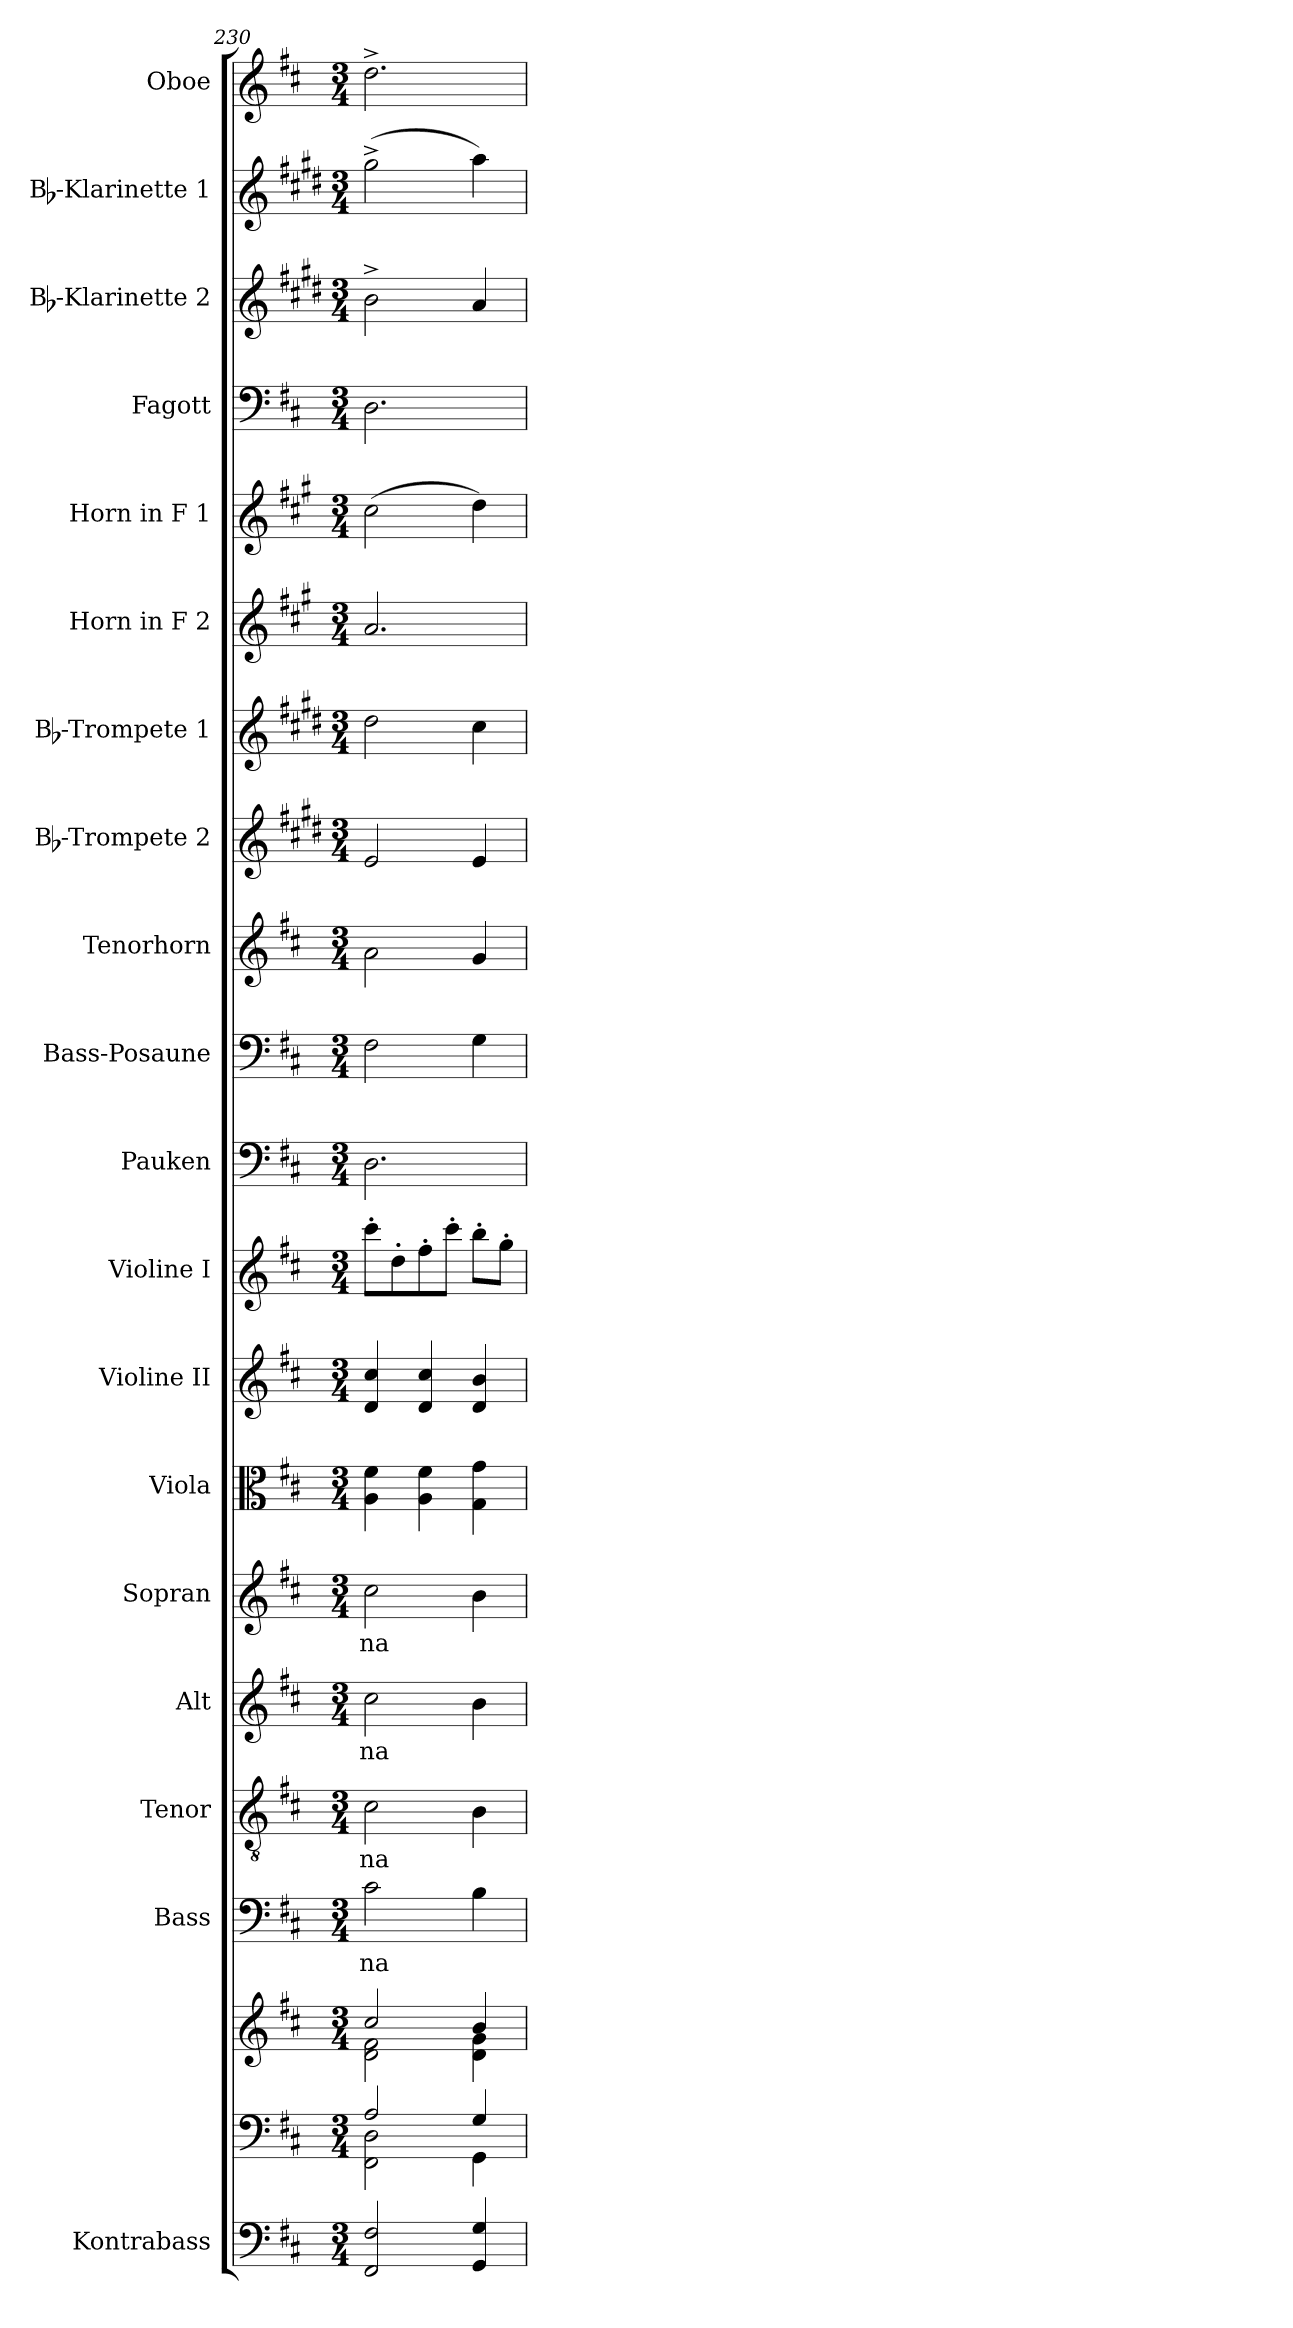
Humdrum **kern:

**kern	**kern	**kern	**kern	**text	**kern	**text	**kern	**text	**kern	**text	**kern	**kern	**kern	**kern	**kern	**kern	**kern	**kern	**kern	**kern	**kern	**kern	**kern	**kern
*part20	*part19	*part19	*part18	*part18	*part17	*part17	*part16	*part16	*part15	*part15	*part14	*part13	*part12	*part11	*part10	*part9	*part8	*part7	*part6	*part5	*part4	*part3	*part2	*part1
*staff21	*staff20	*staff19	*staff18	*staff18	*staff17	*staff17	*staff16	*staff16	*staff15	*staff15	*staff14	*staff13	*staff12	*staff11	*staff10	*staff9	*staff8	*staff7	*staff6	*staff5	*staff4	*staff3	*staff2	*staff1
*I"Kontrabass	*	*	*I"Bass	*	*I"Tenor	*	*I"Alt	*	*I"Sopran	*	*I"Viola	*I"Violine II	*I"Violine I	*I"Pauken	*I"Bass-Posaune	*I"Tenorhorn	*I"Bb-Trompete 2	*I"Bb-Trompete 1	*I"Horn in F 2	*I"Horn in F 1	*I"Fagott	*I"Bb-Klarinette 2	*I"Bb-Klarinette 1	*I"Oboe
*I'Kb.	*	*	*I'B.	*	*I'T.	*	*I'A.	*	*I'S.	*	*I'Vla.	*I'Vl. II	*I'Vl. I	*I'Pk.	*I'B. Pos.	*I'T. Hrn.	*I'Bb Trp. 2	*I'Bb Trp. 1	*	*	*I'Fg.	*I'Bb Kl. 2	*I'Bb Kl. 1	*I'Ob.
*clefF4	*clefF4	*clefG2	*clefF4	*	*clefGv2	*	*clefG2	*	*clefG2	*	*clefC3	*clefG2	*clefG2	*clefF4	*clefF4	*clefG2	*clefG2	*clefG2	*clefG2	*clefG2	*clefF4	*clefG2	*clefG2	*clefG2
*ITrd7c12	*	*	*	*	*	*	*	*	*	*	*	*	*	*	*	*ITrd8c14	*ITrd1c2	*ITrd1c2	*ITrd4c7	*ITrd4c7	*	*ITrd1c2	*ITrd1c2	*
*k[f#c#]	*k[f#c#]	*k[f#c#]	*k[f#c#]	*	*k[f#c#]	*	*k[f#c#]	*	*k[f#c#]	*	*k[f#c#]	*k[f#c#]	*k[f#c#]	*k[f#c#]	*k[f#c#]	*k[f#c#]	*k[f#c#]	*k[f#c#]	*k[f#c#]	*k[f#c#]	*k[f#c#]	*k[f#c#]	*k[f#c#]	*k[f#c#]
*D:	*D:	*D:	*D:	*	*D:	*	*D:	*	*D:	*	*D:	*D:	*D:	*D:	*D:	*D:	*D:	*D:	*D:	*D:	*D:	*D:	*D:	*D:
*M3/4	*M3/4	*M3/4	*M3/4	*	*M3/4	*	*M3/4	*	*M3/4	*	*M3/4	*M3/4	*M3/4	*M3/4	*M3/4	*M3/4	*M3/4	*M3/4	*M3/4	*M3/4	*M3/4	*M3/4	*M3/4	*M3/4
=230	=230	=230	=230	=230	=230	=230	=230	=230	=230	=230	=230	=230	=230	=230	=230	=230	=230	=230	=230	=230	=230	=230	=230	=230
*	*^	*^	*	*	*	*	*	*	*	*	*	*	*	*	*	*	*	*	*	*	*	*	*	*
!	!	!	!	!	!	!LO:LY:b	!	!LO:LY:b	!	!LO:LY:b	!	!LO:LY:b	!	!	!	!	!	!	!	!	!	!	!	!	!	!
2FFF#/ 2FF#/	2A/	2FF#\ 2D\	2cc#/	2d\ 2f#\	2c#\	-na	2c#\	-na	2cc#\	-na	2cc#\	-na	4A\ 4f#\	4d/ 4cc#/	8ccc#'>\L	2.D\	2F#\	2A\	2d/	2cc#\	2.d/	(>2f#\	2.D\	2a^>\	(>2ff#^>\	2.dd^>\
.	.	.	.	.	.	.	.	.	.	.	.	.	.	.	8dd'>\	.	.	.	.	.	.	.	.	.	.	.
.	.	.	.	.	.	.	.	.	.	.	.	.	4A\ 4f#\	4d/ 4cc#/	8ff#'>\	.	.	.	.	.	.	.	.	.	.	.
.	.	.	.	.	.	.	.	.	.	.	.	.	.	.	8ccc#'>\J	.	.	.	.	.	.	.	.	.	.	.
4GGG/ 4GG/	4G/	4GG\	4b/	4d\ 4g\	4B\	.	4B\	.	4b\	.	4b\	.	4G\ 4g\	4d/ 4b/	8bb'>\L	.	4G\	4G/	4d/	4b\	.	4g\)	.	4g/	4gg\)	.
.	.	.	.	.	.	.	.	.	.	.	.	.	.	.	8gg'>\J	.	.	.	.	.	.	.	.	.	.	.
*	*v	*v	*	*	*	*	*	*	*	*	*	*	*	*	*	*	*	*	*	*	*	*	*	*	*	*
*	*	*v	*v	*	*	*	*	*	*	*	*	*	*	*	*	*	*	*	*	*	*	*	*	*	*
=	=	=	=	=	=	=	=	=	=	=	=	=	=	=	=	=	=	=	=	=	=	=	=	=
*-	*-	*-	*-	*-	*-	*-	*-	*-	*-	*-	*-	*-	*-	*-	*-	*-	*-	*-	*-	*-	*-	*-	*-	*-
